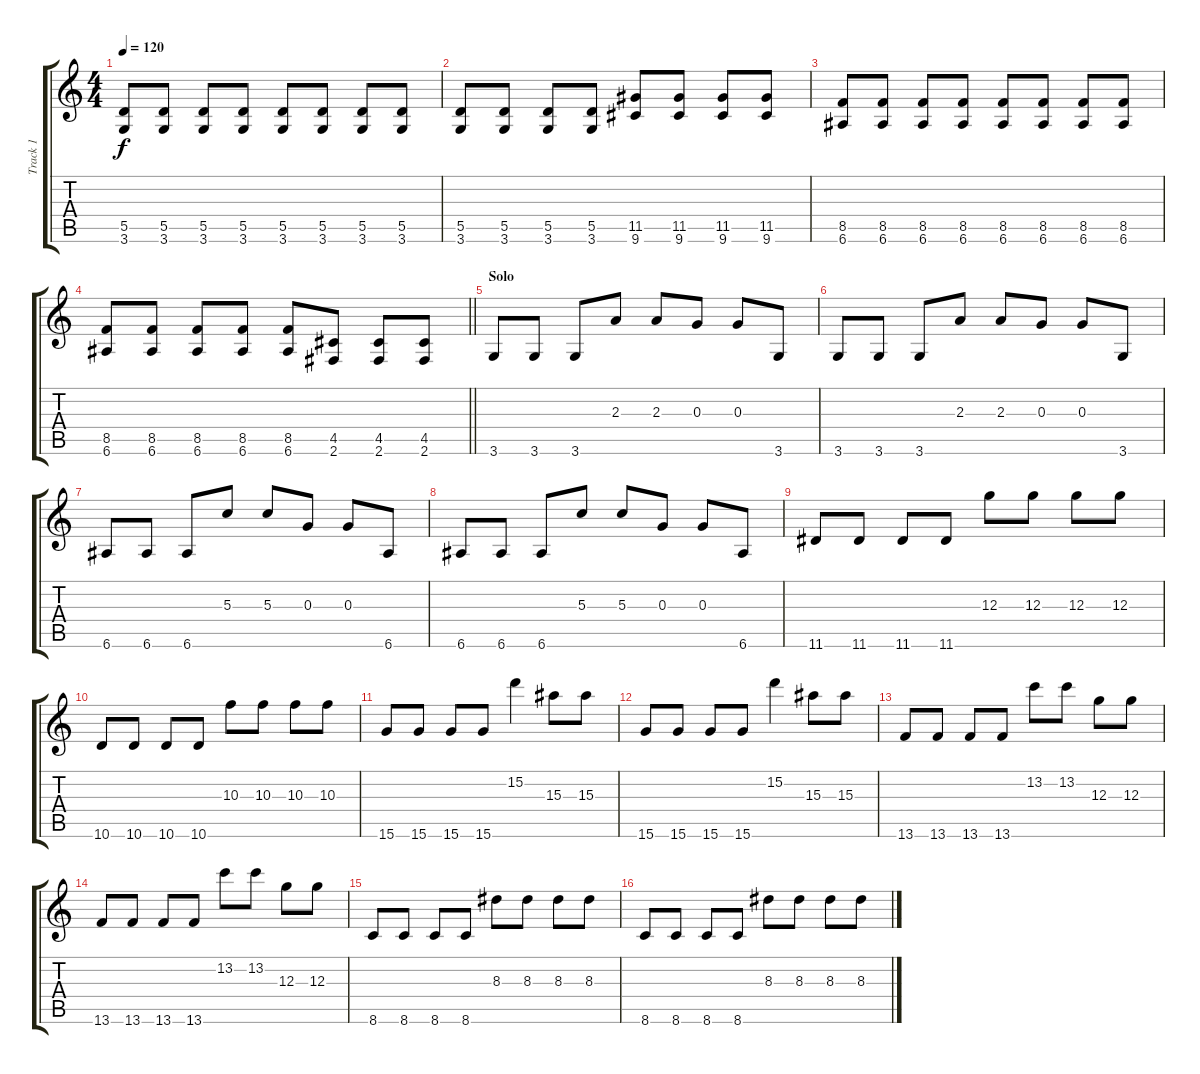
\track ("Track 1" "Track 1") {instrument overdrivenguitar}
\staff {score tabs}
\tuning (E4 B3 G3 D3 A2 E2) {hide}
\ts (4 4)
\tempo 120
\clef g2
\ks c
(5.5 3.6).8{dy f} (5.5 3.6).8 (5.5 3.6).8 (5.5 3.6).8 (5.5 3.6).8 (5.5 3.6).8 (5.5 3.6).8 (5.5 3.6).8 |
(5.5 3.6).8 (5.5 3.6).8 (5.5 3.6).8 (5.5 3.6).8 (11.5 9.6).8 (11.5 9.6).8 (11.5 9.6).8 (11.5 9.6).8 |
(8.5 6.6).8 (8.5 6.6).8 (8.5 6.6).8 (8.5 6.6).8 (8.5 6.6).8 (8.5 6.6).8 (8.5 6.6).8 (8.5 6.6).8 |
\barLineRight lightlight
(8.5 6.6).8 (8.5 6.6).8 (8.5 6.6).8 (8.5 6.6).8 (8.5 6.6).8 (4.5 2.6).8 (4.5 2.6).8 (4.5 2.6).8 |
\section ("" "Solo")
3.6.8 3.6.8 3.6.8 2.3.8 2.3.8 0.3.8 0.3.8 3.6.8 |
3.6.8 3.6.8 3.6.8 2.3.8 2.3.8 0.3.8 0.3.8 3.6.8 |
6.6.8 6.6.8 6.6.8 5.3.8 5.3.8 0.3.8 0.3.8 6.6.8 |
6.6.8 6.6.8 6.6.8 5.3.8 5.3.8 0.3.8 0.3.8 6.6.8 |
11.6.8 11.6.8 11.6.8 11.6.8 12.3.8 12.3.8 12.3.8 12.3.8 |
10.6.8 10.6.8 10.6.8 10.6.8 10.3.8 10.3.8 10.3.8 10.3.8 |
15.6.8 15.6.8 15.6.8 15.6.8 15.2.4 15.3.8 15.3.8 |
15.6.8 15.6.8 15.6.8 15.6.8 15.2.4 15.3.8 15.3.8 |
13.6.8 13.6.8 13.6.8 13.6.8 13.2.8 13.2.8 12.3.8 12.3.8 |
13.6.8 13.6.8 13.6.8 13.6.8 13.2.8 13.2.8 12.3.8 12.3.8 |
8.6.8 8.6.8 8.6.8 8.6.8 8.3.8 8.3.8 8.3.8 8.3.8 |
8.6.8 8.6.8 8.6.8 8.6.8 8.3.8 8.3.8 8.3.8 8.3.8
